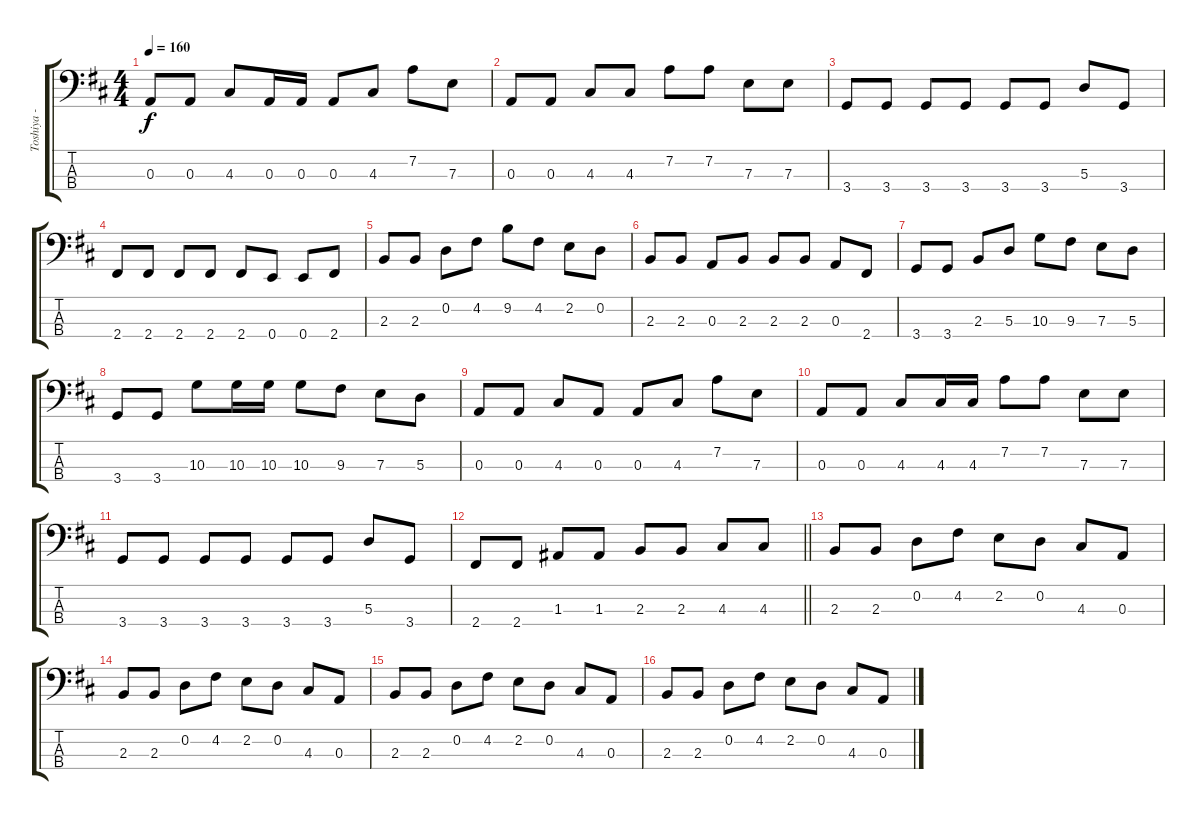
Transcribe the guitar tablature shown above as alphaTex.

\track ("Toshiya - Bass" "Toshiya - ") {instrument electricbasspick}
\staff {score tabs}
\tuning (G2 D2 A1 E1) {hide}
\ts (4 4)
\tempo 160
\clef f4
\ks d
0.3.8{dy f} 0.3.8 4.3.8 0.3.16 0.3.16 0.3.8 4.3.8 7.2.8 7.3.8 |
0.3.8 0.3.8 4.3.8 4.3.8 7.2.8 7.2.8 7.3.8 7.3.8 |
3.4.8 3.4.8 3.4.8 3.4.8 3.4.8 3.4.8 5.3.8 3.4.8 |
2.4.8 2.4.8 2.4.8 2.4.8 2.4.8 0.4.8 0.4.8 2.4.8 |
2.3.8 2.3.8 0.2.8 4.2.8 9.2.8 4.2.8 2.2.8 0.2.8 |
2.3.8 2.3.8 0.3.8 2.3.8 2.3.8 2.3.8 0.3.8 2.4.8 |
3.4.8 3.4.8 2.3.8 5.3.8 10.3.8 9.3.8 7.3.8 5.3.8 |
3.4.8 3.4.8 10.3.8 10.3.16 10.3.16 10.3.8 9.3.8 7.3.8 5.3.8 |
0.3.8 0.3.8 4.3.8 0.3.8 0.3.8 4.3.8 7.2.8 7.3.8 |
0.3.8 0.3.8 4.3.8 4.3.16 4.3.16 7.2.8 7.2.8 7.3.8 7.3.8 |
3.4.8 3.4.8 3.4.8 3.4.8 3.4.8 3.4.8 5.3.8 3.4.8 |
\barLineRight lightlight
2.4.8 2.4.8 1.3.8 1.3.8 2.3.8 2.3.8 4.3.8 4.3.8 |
2.3.8 2.3.8 0.2.8 4.2.8 2.2.8 0.2.8 4.3.8 0.3.8 |
2.3.8 2.3.8 0.2.8 4.2.8 2.2.8 0.2.8 4.3.8 0.3.8 |
2.3.8 2.3.8 0.2.8 4.2.8 2.2.8 0.2.8 4.3.8 0.3.8 |
2.3.8 2.3.8 0.2.8 4.2.8 2.2.8 0.2.8 4.3.8 0.3.8
